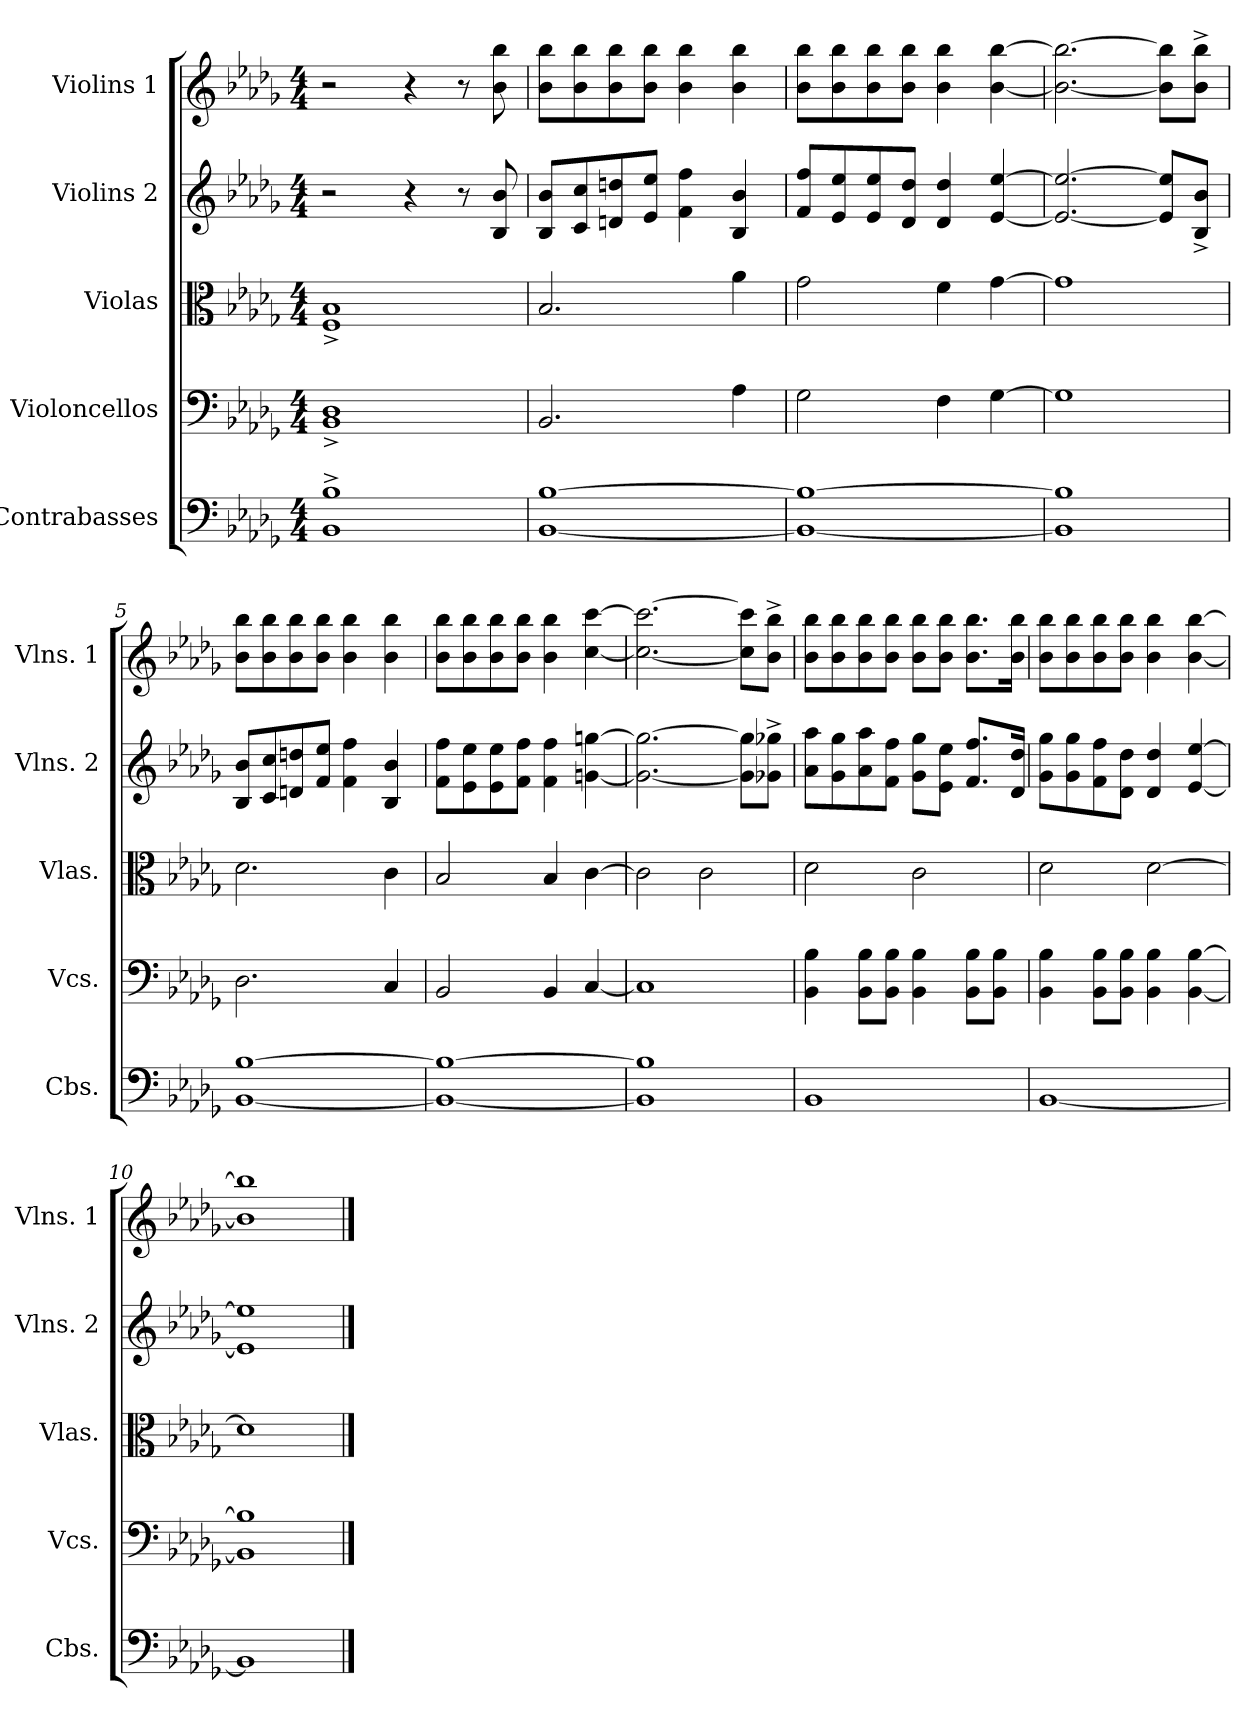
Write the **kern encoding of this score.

**kern	**kern	**kern	**kern	**kern
*part5	*part4	*part3	*part2	*part1
*staff5	*staff4	*staff3	*staff2	*staff1
*I"Contrabasses	*I"Violoncellos	*I"Violas	*I"Violins 2	*I"Violins 1
*I'Cbs.	*I'Vcs.	*I'Vlas.	*I'Vlns. 2	*I'Vlns. 1
*clefF4	*clefF4	*clefC3	*clefG2	*clefG2
*ITrd7c12	*	*	*	*
*k[b-e-a-d-g-]	*k[b-e-a-d-g-]	*k[b-e-a-d-g-]	*k[b-e-a-d-g-]	*k[b-e-a-d-g-]
*M4/4	*M4/4	*M4/4	*M4/4	*M4/4
*MM100	*MM100	*MM100	*MM100	*MM100
=1	=1	=1	=1	=1
1BBB-^ 1BB-^	1BB-^ 1D-^	1F^ 1B-^	2r	2r
.	.	.	4r	4r
.	.	.	8r	8r
.	.	.	8B-/ 8b-/	8b-\ 8bb-\
=2	=2	=2	=2	=2
[1BBB- [1BB-	2.BB-/	2.B-/	8B-/ 8b-/L	8b-\ 8bb-\L
.	.	.	8c/ 8cc/	8b-\ 8bb-\
.	.	.	8dn/ 8ddn/	8b-\ 8bb-\
.	.	.	8e-/ 8ee-/J	8b-\ 8bb-\J
.	.	.	4f\ 4ff\	4b-\ 4bb-\
.	4A-\	4a-\	4B-/ 4b-/	4b-\ 4bb-\
=3	=3	=3	=3	=3
1BBB-_ 1BB-_	2G-\	2g-\	8f/ 8ff/L	8b-\ 8bb-\L
.	.	.	8e-/ 8ee-/	8b-\ 8bb-\
.	.	.	8e-/ 8ee-/	8b-\ 8bb-\
.	.	.	8d-/ 8dd-/J	8b-\ 8bb-\J
.	4F\	4f\	4d-/ 4dd-/	4b-\ 4bb-\
.	[4G-\	[4g-\	[4e-/ [4ee-/	[4b-\ [4bb-\
=4	=4	=4	=4	=4
1BBB-] 1BB-]	1G-]	1g-]	2.e-/_ 2.ee-/_	2.b-\_ 2.bb-\_
.	.	.	8e-/] 8ee-/]L	8b-\] 8bb-\]L
.	.	.	8B-/^ 8b-/^J	8b-\^ 8bb-\^J
!!LO:LB:g=z
=5	=5	=5	=5	=5
[1BBB- [1BB-	2.D-\	2.d-\	8B-/ 8b-/L	8b-\ 8bb-\L
.	.	.	8c/ 8cc/	8b-\ 8bb-\
.	.	.	8dn/ 8ddn/	8b-\ 8bb-\
.	.	.	8f/ 8ee-/J	8b-\ 8bb-\J
.	.	.	4f\ 4ff\	4b-\ 4bb-\
.	4C/	4c\	4B-/ 4b-/	4b-\ 4bb-\
=6	=6	=6	=6	=6
1BBB-_ 1BB-_	2BB-/	2B-/	8f\ 8ff\L	8b-\ 8bb-\L
.	.	.	8e-\ 8ee-\	8b-\ 8bb-\
.	.	.	8e-\ 8ee-\	8b-\ 8bb-\
.	.	.	8f\ 8ff\J	8b-\ 8bb-\J
.	4BB-/	4B-/	4f\ 4ff\	4b-\ 4bb-\
.	[4C/	[4c\	[4gn\ [4ggn\	[4cc\ [4ccc\
=7	=7	=7	=7	=7
1BBB-] 1BB-]	1C]	2c\]	2.g\_ 2.gg\_	2.cc\_ 2.ccc\_
.	.	2c\	.	.
.	.	.	8g\] 8gg\]L	8cc\] 8ccc\]L
.	.	.	8g-X\^ 8gg-X\^J	8b-\^ 8bb-\^J
=8	=8	=8	=8	=8
1BBB-	4BB-\ 4B-\	2d-\	8a-\ 8aa-\L	8b-\ 8bb-\L
.	.	.	8g-\ 8gg-\	8b-\ 8bb-\
.	8BB-\ 8B-\L	.	8a-\ 8aa-\	8b-\ 8bb-\
.	8BB-\ 8B-\J	.	8f\ 8ff\J	8b-\ 8bb-\J
.	4BB-\ 4B-\	2c\	8g-\ 8gg-\L	8b-\ 8bb-\L
.	.	.	8e-\ 8ee-\J	8b-\ 8bb-\J
.	8BB-\ 8B-\L	.	8.f/ 8.ff/L	8.b-\ 8.bb-\L
.	8BB-\ 8B-\J	.	.	.
.	.	.	16d-/ 16dd-/Jk	16b-\ 16bb-\Jk
!!LO:LB:g=z
=9	=9	=9	=9	=9
[1BBB-	4BB-\ 4B-\	2d-\	8g-\ 8gg-\L	8b-\ 8bb-\L
.	.	.	8g-\ 8gg-\	8b-\ 8bb-\
.	8BB-\ 8B-\L	.	8f\ 8ff\	8b-\ 8bb-\
.	8BB-\ 8B-\J	.	8d-\ 8dd-\J	8b-\ 8bb-\J
.	4BB-\ 4B-\	[2d-\	4d-/ 4dd-/	4b-\ 4bb-\
.	[4BB-\ [4B-\	.	[4e-/ [4ee-/	[4b-\ [4bb-\
=10	=10	=10	=10	=10
1BBB-]	1BB-] 1B-]	1d-]	1e-] 1ee-]	1b-] 1bb-]
==	==	==	==	==
*-	*-	*-	*-	*-
